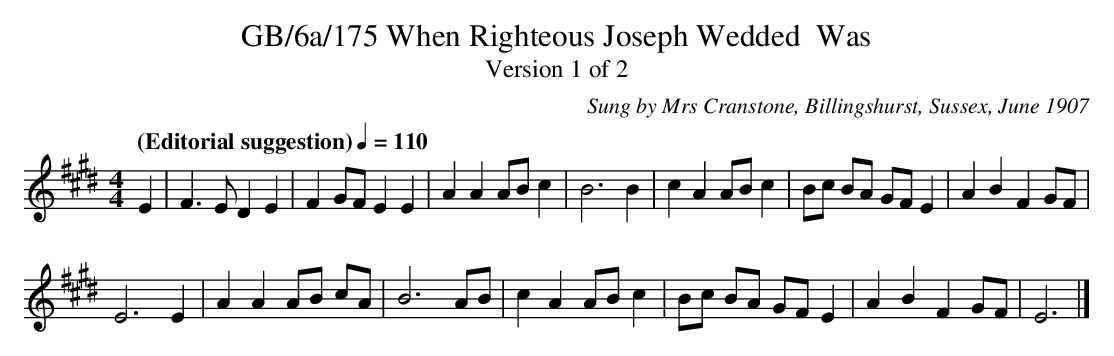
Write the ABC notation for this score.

X:1
T:GB/6a/175 When Righteous Joseph Wedded  Was
T:Version 1 of 2
C:Sung by Mrs Cranstone, Billingshurst, Sussex, June 1907
M:4/4
L:1/8
Q:"(Editorial suggestion)" 1/4=110
K:E
E2 | F3 E D2 E2 | F2 GF E2 E2 | A2 A2 AB c2 | B6 B2 | c2 A2 AB c2 | Bc BA GF E2 | A2 B2 F2 GF |
E6 E2 | A2 A2 AB cA | B6 AB | c2 A2 AB c2 | Bc BA GF E2 | A2 B2 F2 GF | E6 |]
